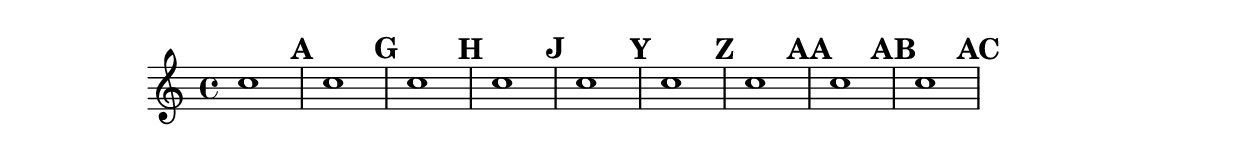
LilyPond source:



\header {

  texidoc= "Rehearsal marks in letter style: the I is skipped, and
after Z, double letters are used.  The mark may be set with
@code{\mark NUMBER}, or with @code{Score.rehearsalMark}."

}

\version "2.12.0"
\paper { ragged-right = ##t } 

\relative c'' {
  c1  \mark \default
  c1  \mark #7
  c1  \mark \default
  c1  \mark \default
  c1  \mark \default
  \set Score.rehearsalMark = #24
  c1  \mark \default
  c1  \mark \default
  c1  \mark \default
  c1  \mark \default
}
